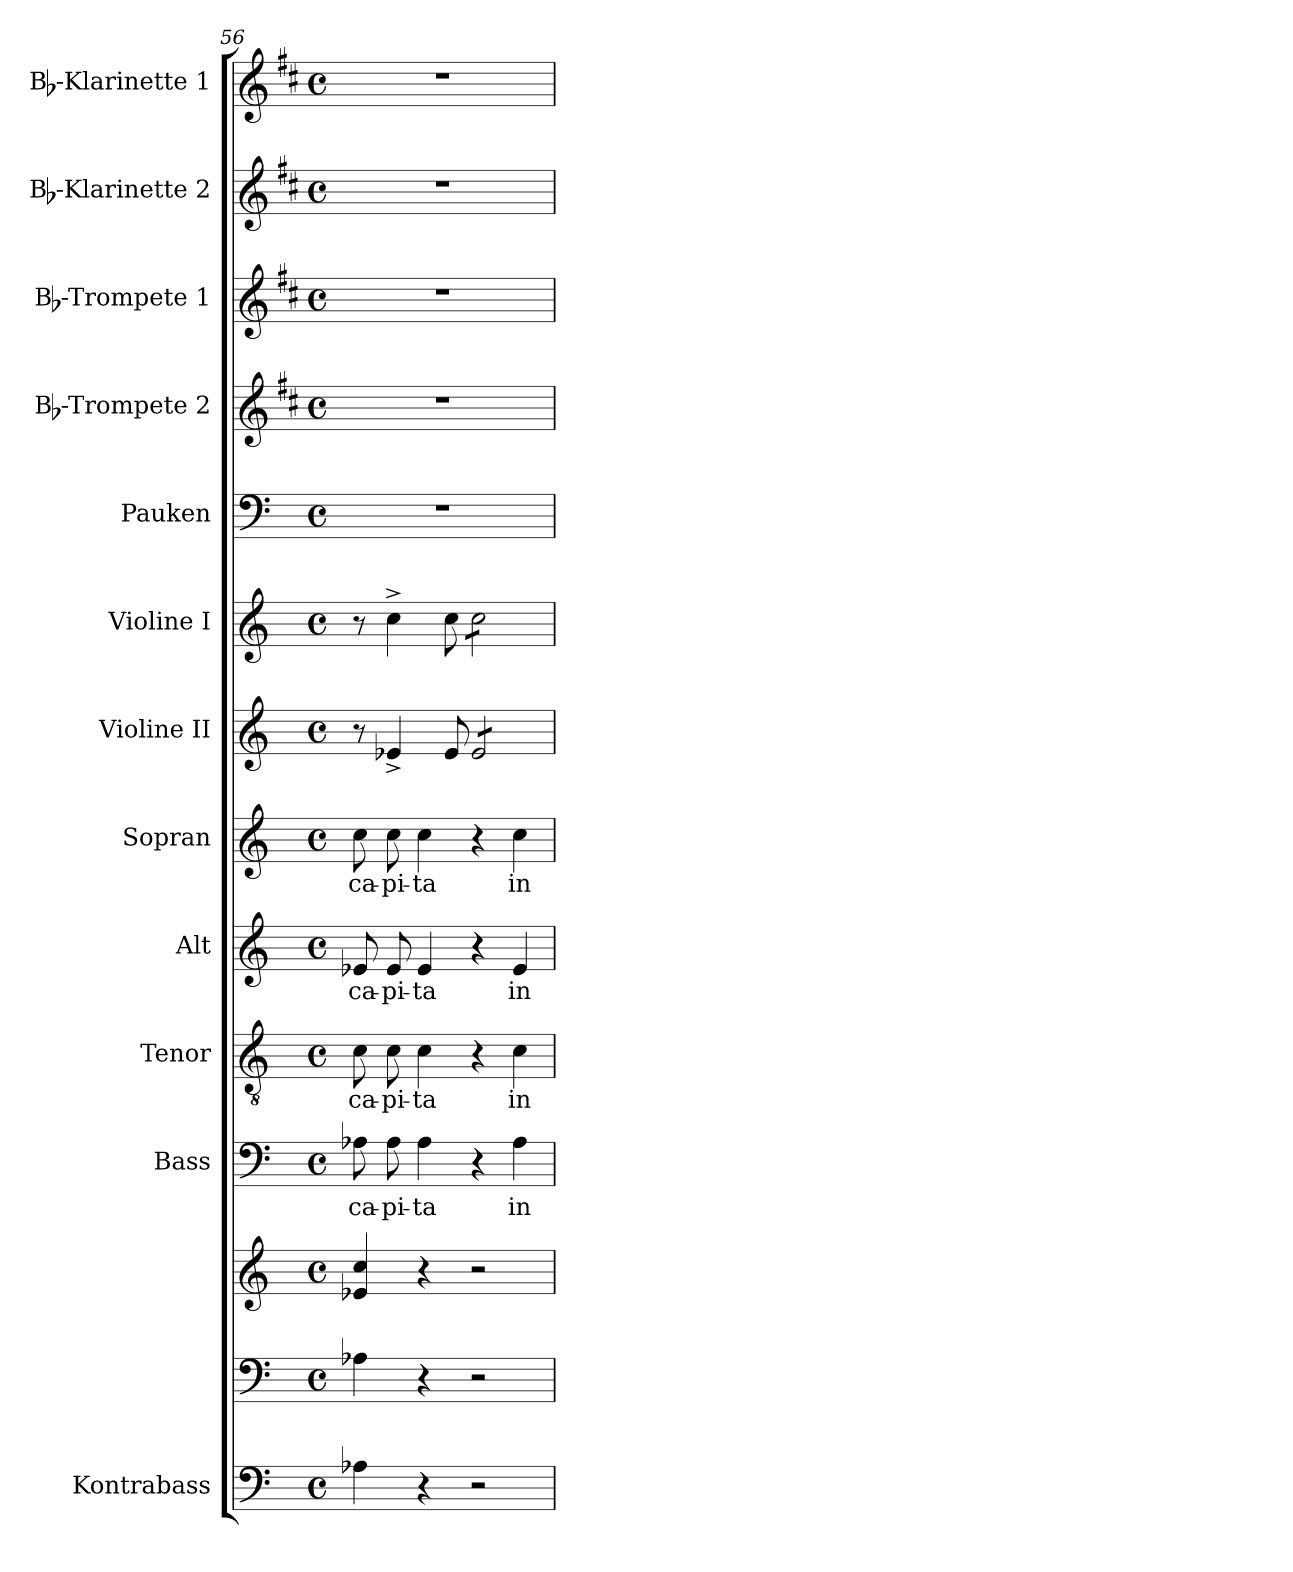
**kern	**kern	**kern	**kern	**text	**kern	**text	**kern	**text	**kern	**text	**kern	**kern	**kern	**kern	**kern	**kern	**kern
*part13	*part12	*part12	*part11	*part11	*part10	*part10	*part9	*part9	*part8	*part8	*part7	*part6	*part5	*part4	*part3	*part2	*part1
*staff14	*staff13	*staff12	*staff11	*staff11	*staff10	*staff10	*staff9	*staff9	*staff8	*staff8	*staff7	*staff6	*staff5	*staff4	*staff3	*staff2	*staff1
*I"Kontrabass	*	*	*I"Bass	*	*I"Tenor	*	*I"Alt	*	*I"Sopran	*	*I"Violine II	*I"Violine I	*I"Pauken	*I"Bb-Trompete 2	*I"Bb-Trompete 1	*I"Bb-Klarinette 2	*I"Bb-Klarinette 1
*I'Kb.	*	*	*I'B.	*	*I'T.	*	*I'A.	*	*I'S.	*	*I'Vl. II	*I'Vl. I	*I'Pk.	*I'Bb Trp. 2	*I'Bb Trp. 1	*I'Bb Kl. 2	*I'Bb Kl. 1
*clefF4	*clefF4	*clefG2	*clefF4	*	*clefGv2	*	*clefG2	*	*clefG2	*	*clefG2	*clefG2	*clefF4	*clefG2	*clefG2	*clefG2	*clefG2
*ITrd7c12	*	*	*	*	*	*	*	*	*	*	*	*	*	*ITrd1c2	*ITrd1c2	*ITrd1c2	*ITrd1c2
*k[]	*k[]	*k[]	*k[]	*	*k[]	*	*k[]	*	*k[]	*	*k[]	*k[]	*k[]	*k[]	*k[]	*k[]	*k[]
*C:	*C:	*C:	*C:	*	*C:	*	*C:	*	*C:	*	*C:	*C:	*C:	*C:	*C:	*C:	*C:
*M4/4	*M4/4	*M4/4	*M4/4	*	*M4/4	*	*M4/4	*	*M4/4	*	*M4/4	*M4/4	*M4/4	*M4/4	*M4/4	*M4/4	*M4/4
*met(c)	*met(c)	*met(c)	*met(c)	*	*met(c)	*	*met(c)	*	*met(c)	*	*met(c)	*met(c)	*met(c)	*met(c)	*met(c)	*met(c)	*met(c)
=56	=56	=56	=56	=56	=56	=56	=56	=56	=56	=56	=56	=56	=56	=56	=56	=56	=56
!	!	!	!	!LO:LY:b	!	!LO:LY:b	!	!LO:LY:b	!	!LO:LY:b	!	!	!	!	!	!	!
4AA-X\	4A-X\	4e-X/ 4cc/	8A-X\	ca-	8c\	ca-	8e-X/	ca-	8cc\	ca-	8r	8r	1r	1r	1r	1r	1r
!	!	!	!	!LO:LY:b	!	!LO:LY:b	!	!LO:LY:b	!	!LO:LY:b	!	!	!	!	!	!	!
.	.	.	8A-\	-pi-	8c\	-pi-	8e-/	-pi-	8cc\	-pi-	4e-X^</	4cc^>\	.	.	.	.	.
!	!	!	!	!LO:LY:b	!	!LO:LY:b	!	!LO:LY:b	!	!LO:LY:b	!	!	!	!	!	!	!
4r	4r	4r	4A-\	-ta	4c\	-ta	4e-/	-ta	4cc\	-ta	.	.	.	.	.	.	.
.	.	.	.	.	.	.	.	.	.	.	8e-/	8cc\	.	.	.	.	.
*	*	*	*	*	*	*	*	*	*	*	*tremolo	*	*	*	*	*	*
*	*	*	*	*	*	*	*	*	*	*	*	*tremolo	*	*	*	*	*
2r	2r	2r	4r	.	4r	.	4r	.	4r	.	8e-/L	8cc\L	.	.	.	.	.
.	.	.	.	.	.	.	.	.	.	.	8e-/	8cc\	.	.	.	.	.
!	!	!	!	!LO:LY:b	!	!LO:LY:b	!	!LO:LY:b	!	!LO:LY:b	!	!	!	!	!	!	!
.	.	.	4A-\	in	4c\	in	4e-/	in	4cc\	in	8e-/	8cc\	.	.	.	.	.
.	.	.	.	.	.	.	.	.	.	.	8e-/J	8cc\J	.	.	.	.	.
*	*	*	*	*	*	*	*	*	*	*	*	*Xtremolo	*	*	*	*	*
*	*	*	*	*	*	*	*	*	*	*	*Xtremolo	*	*	*	*	*	*
=	=	=	=	=	=	=	=	=	=	=	=	=	=	=	=	=	=
*-	*-	*-	*-	*-	*-	*-	*-	*-	*-	*-	*-	*-	*-	*-	*-	*-	*-
